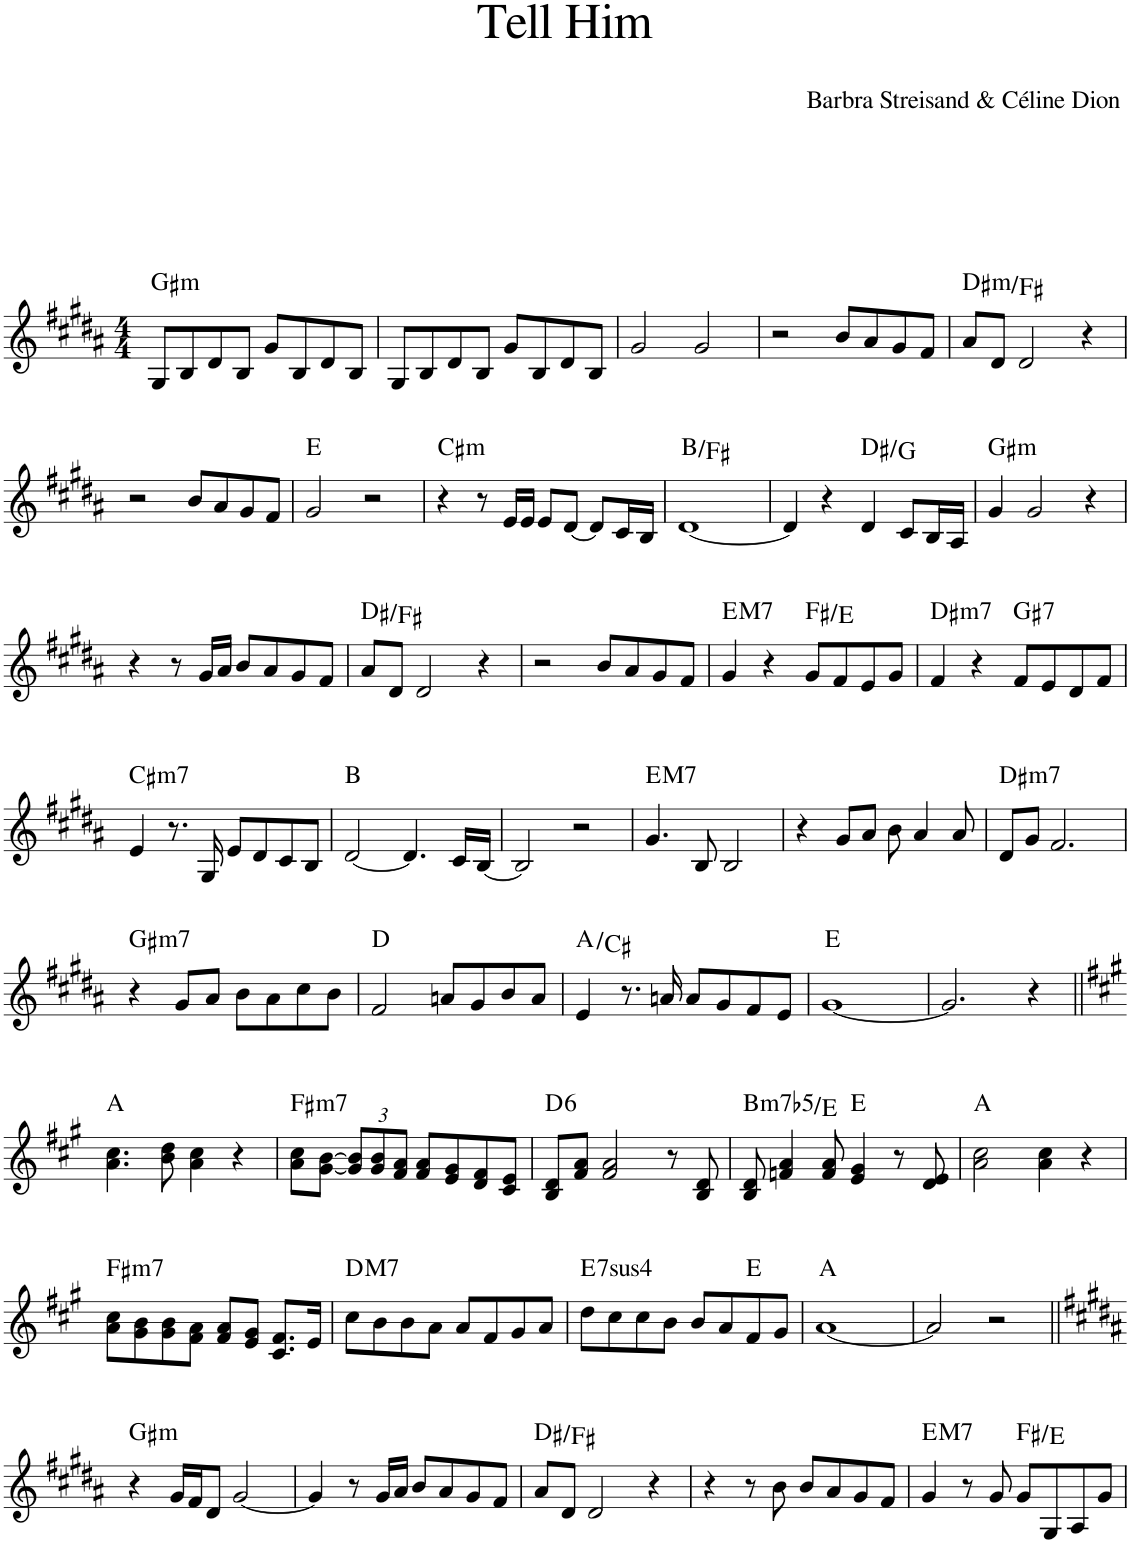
**kern	**harte
*part1	*part1
*staff1	*
*I"Piano	*
*I'Pno.	*
*clefG2	*
*k[f#c#g#d#a#]	*
*M4/4	*
=1	=1
!	!LO:H:kt=m
8G#/L	G#:min
8B/	.
8d#/	.
8B/J	.
8g#/L	.
8B/	.
8d#/	.
8B/J	.
=2	=2
8G#/L	.
8B/	.
8d#/	.
8B/J	.
8g#/L	.
8B/	.
8d#/	.
8B/J	.
=3	=3
2g#/	.
2g#/	.
=4	=4
2r	.
8b/L	.
8a#/	.
8g#/	.
8f#/J	.
=5	=5
!	!LO:H:kt=m
8a#/L	D#:min/b3
8d#/J	.
2d#/	.
4r	.
!!LO:LB:g=z
=6	=6
2r	.
8b/L	.
8a#/	.
8g#/	.
8f#/J	.
=7	=7
2g#/	E:maj
2r	.
=8	=8
!	!LO:H:kt=m
4r	C#:min
8r	.
16e/LL	.
16e/JJ	.
8e/L	.
[8d#/J	.
8d#/L]	.
16c#/L	.
16B/JJ	.
=9	=9
[1d#	B:maj/5
=10	=10
4d#/]	.
4r	.
4d#/	D#:maj/b4
8c#/L	.
16B/L	.
16A#/JJ	.
=11	=11
!	!LO:H:kt=m
4g#/	G#:min
2g#/	.
4r	.
!!LO:LB:g=z
=12	=12
4r	.
8r	.
16g#/LL	.
16a#/JJ	.
8b/L	.
8a#/	.
8g#/	.
8f#/J	.
=13	=13
8a#/L	D#:maj/b3
8d#/J	.
2d#/	.
4r	.
=14	=14
2r	.
8b/L	.
8a#/	.
8g#/	.
8f#/J	.
=15	=15
!	!LO:H:kt=M7
4g#/	E:maj7
4r	.
8g#/L	F#:maj/b7
8f#/	.
8e/	.
8g#/J	.
=16	=16
!	!LO:H:kt=m7
4f#/	D#:min7
4r	.
!	!LO:H:kt=7
8f#/L	G#:7
8e/	.
8d#/	.
8f#/J	.
!!LO:LB:g=z
=17	=17
!	!LO:H:kt=m7
4e/	C#:min7
8.r	.
16G#/	.
8e/L	.
8d#/	.
8c#/	.
8B/J	.
=18	=18
[2d#/	B:maj
4.d#/]	.
16c#/LL	.
[16B/JJ	.
=19	=19
2B/]	.
2r	.
=20	=20
!	!LO:H:kt=M7
4.g#/	E:maj7
8B/	.
2B/	.
=21	=21
4r	.
8g#/L	.
8a#/J	.
8b\	.
4a#/	.
8a#/	.
=22	=22
!	!LO:H:kt=m7
8d#/L	D#:min7
8g#/J	.
2.f#/	.
!!LO:LB:g=z
=23	=23
!	!LO:H:kt=m7
4r	G#:min7
8g#/L	.
8a#/J	.
8b\L	.
8a#\	.
8cc#\	.
8b\J	.
=24	=24
2f#/	D:maj
8an/L	.
8g#/	.
8b/	.
8a/J	.
=25	=25
4e/	A:maj/3
8.r	.
16an/	.
8a/L	.
8g#/	.
8f#/	.
8e/J	.
=26	=26
[1g#	E:maj
=27	=27
2.g#/]	.
4r	.
!!LO:LB:g=z
=28||	=28||
*k[f#c#g#]	*
4.a\ 4.cc#\	A:maj
8b\ 8dd\	.
4a\ 4cc#\	.
4r	.
=29	=29
!	!LO:H:kt=m7
8a\ 8cc#\L	F#:min7
[8g#\ [8b\J	.
*Xbrackettup	*
12g#/] 12b/]L	.
12g#/ 12b/	.
12f#/ 12a/J	.
8f#/ 8a/L	.
8e/ 8g#/	.
8d/ 8f#/	.
8c#/ 8e/J	.
=30	=30
!	!LO:H:kt=6
8B/ 8d/L	D:maj6
8f#/ 8a/J	.
2f#/ 2a/	.
8r	.
8B/ 8d/	.
=31	=31
!	!LO:H:kt=m7b5
8B/ 8d/	B:hdim7/4
4fn/ 4a/	.
8f/ 8a/	.
4e/ 4g#/	E:maj
8r	.
8d/ 8e/	.
=32	=32
2a\ 2cc#\	A:maj
4a\ 4cc#\	.
4r	.
!!LO:LB:g=z
=33	=33
!	!LO:H:kt=m7
8a\ 8cc#\L	F#:min7
8g#\ 8b\	.
8g#\ 8b\	.
8f#\ 8a\J	.
8f#/ 8a/L	.
8e/ 8g#/J	.
8.c#/ 8.f#/L	.
16e/Jk	.
=34	=34
!	!LO:H:kt=M7
8cc#\L	D:maj7
8b\	.
8b\	.
8a\J	.
8a/L	.
8f#/	.
8g#/	.
8a/J	.
=35	=35
!	!LO:H:kt=74
8dd\L	E:sus4(7)
8cc#\	.
8cc#\	.
8b\J	.
8b/L	.
8a/	.
8f#/	E:maj
8g#/J	.
=36	=36
[1a	A:maj
=37	=37
2a/]	.
2r	.
!!LO:LB:g=z
=38||	=38||
*k[f#c#g#d#a#]	*
!	!LO:H:kt=m
4r	G#:min
16g#/LL	.
16f#/J	.
8d#/J	.
[2g#/	.
=39	=39
4g#/]	.
8r	.
16g#/LL	.
16a#/JJ	.
8b/L	.
8a#/	.
8g#/	.
8f#/J	.
=40	=40
8a#/L	D#:maj/b3
8d#/J	.
2d#/	.
4r	.
=41	=41
4r	.
8r	.
8b\	.
8b/L	.
8a#/	.
8g#/	.
8f#/J	.
=42	=42
!	!LO:H:kt=M7
4g#/	E:maj7
8r	.
8g#/	.
8g#/L	F#:maj/b7
8G#/	.
8A#/	.
8g#/J	.
=	=
*-	*-
